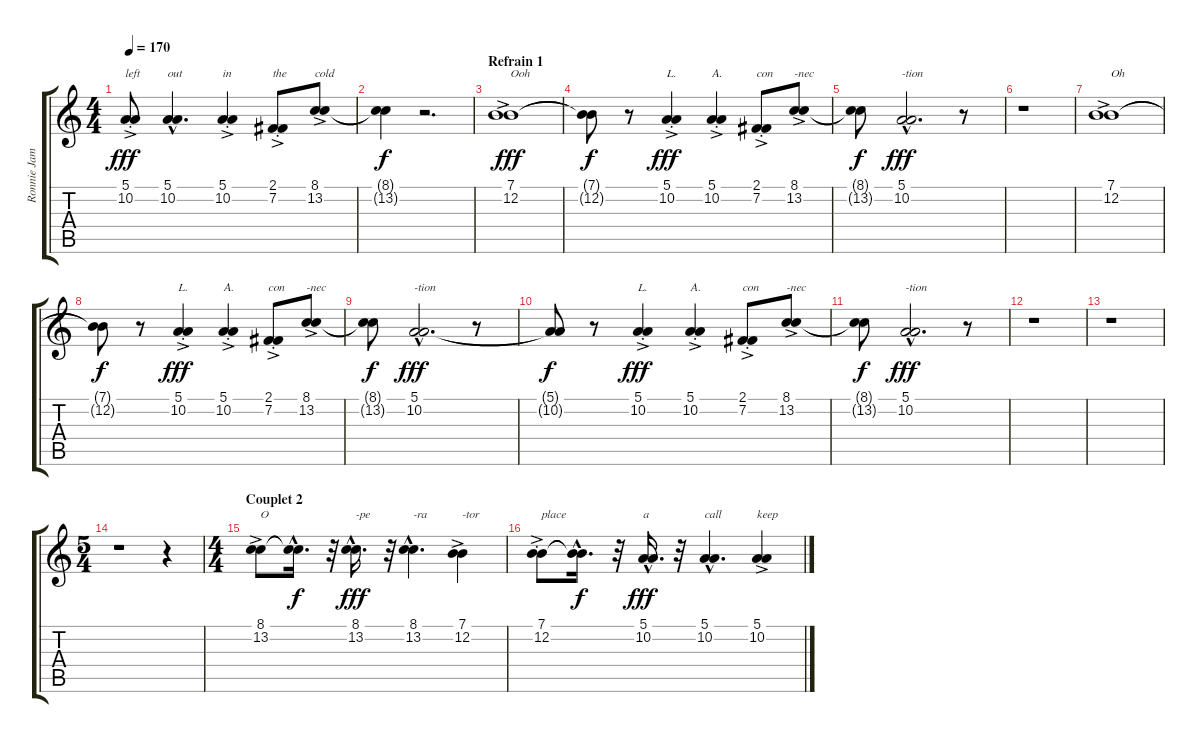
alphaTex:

\track ("Ronnie James Dio" "Ronnie Jam") {instrument brasssection}
\staff {score tabs}
\tuning (E4 B3 G3 D3 A2 E2) {hide}
\ts (4 4)
\tempo 170
\clef g2
\ks c
(5.1{ac st} 10.2{ac}).8{txt "left" dy fff} (5.1{hac} 10.2{hac}).4{d txt "out"} (5.1{ac st} 10.2{ac}).4{txt "in"} (2.1{ac st} 7.2{ac}).8{txt "the"} (8.1{ac} 13.2{ac}).8{txt "cold"} |
(8.1{t} 13.2{t}).4{dy f} r.2{d} |
\section ("" "Refrain 1")
(7.1{ac} 12.2{ac}).1{txt "Ooh" dy fff} |
(7.1{t} 12.2{t}).8{dy f} r.8 (5.1{ac st} 10.2{ac}).4{txt "L." dy fff} (5.1{ac st} 10.2{ac}).4{txt "A."} (2.1{ac st} 7.2{ac}).8{txt "con"} (8.1{ac} 13.2{ac}).8{txt "-nec"} |
(8.1{t} 13.2{t}).8{dy f} (5.1{hac} 10.2{hac}).2{d txt "-tion" dy fff} r.8 |
r.1 |
(7.1{ac} 12.2{ac}).1{txt "Oh"} |
(7.1{t} 12.2{t}).8{dy f} r.8 (5.1{ac st} 10.2{ac}).4{txt "L." dy fff} (5.1{ac st} 10.2{ac}).4{txt "A."} (2.1{ac st} 7.2{ac}).8{txt "con"} (8.1{ac} 13.2{ac}).8{txt "-nec"} |
(8.1{t} 13.2{t}).8{dy f} (5.1{hac} 10.2{hac}).2{d txt "-tion" dy fff} r.8 |
(5.1{t} 10.2{t}).8{dy f} r.8 (5.1{ac st} 10.2{ac}).4{txt "L." dy fff} (5.1{ac st} 10.2{ac}).4{txt "A."} (2.1{ac st} 7.2{ac}).8{txt "con"} (8.1{ac} 13.2{ac}).8{txt "-nec"} |
(8.1{t} 13.2{t}).8{dy f} (5.1{hac} 10.2{hac}).2{d txt "-tion" dy fff} r.8 |
r.1 |
r.1 |
\ts (5 4)
r.1 r.4 |
\ts (4 4)
\section ("" "Couplet 2")
(8.1{ac} 13.2{ac}).8{txt "O"} (8.1{hac t} 13.2{hac t}).16{d dy f} r.32 (8.1{hac} 13.2{hac}).16{d txt "-pe" dy fff} r.32 (8.1{hac} 13.2{hac}).4{d txt "-ra"} (7.1{ac} 12.2{ac}).4{txt "-tor"} |
(7.1{ac st} 12.2{ac st}).8{txt "place"} (7.1{hac t} 12.2{hac t}).16{d dy f} r.32 (5.1{hac} 10.2{hac}).16{d txt "a" dy fff} r.32 (5.1{hac} 10.2{hac}).4{d txt "call"} (5.1{ac} 10.2{ac}).4{txt "keep"}
